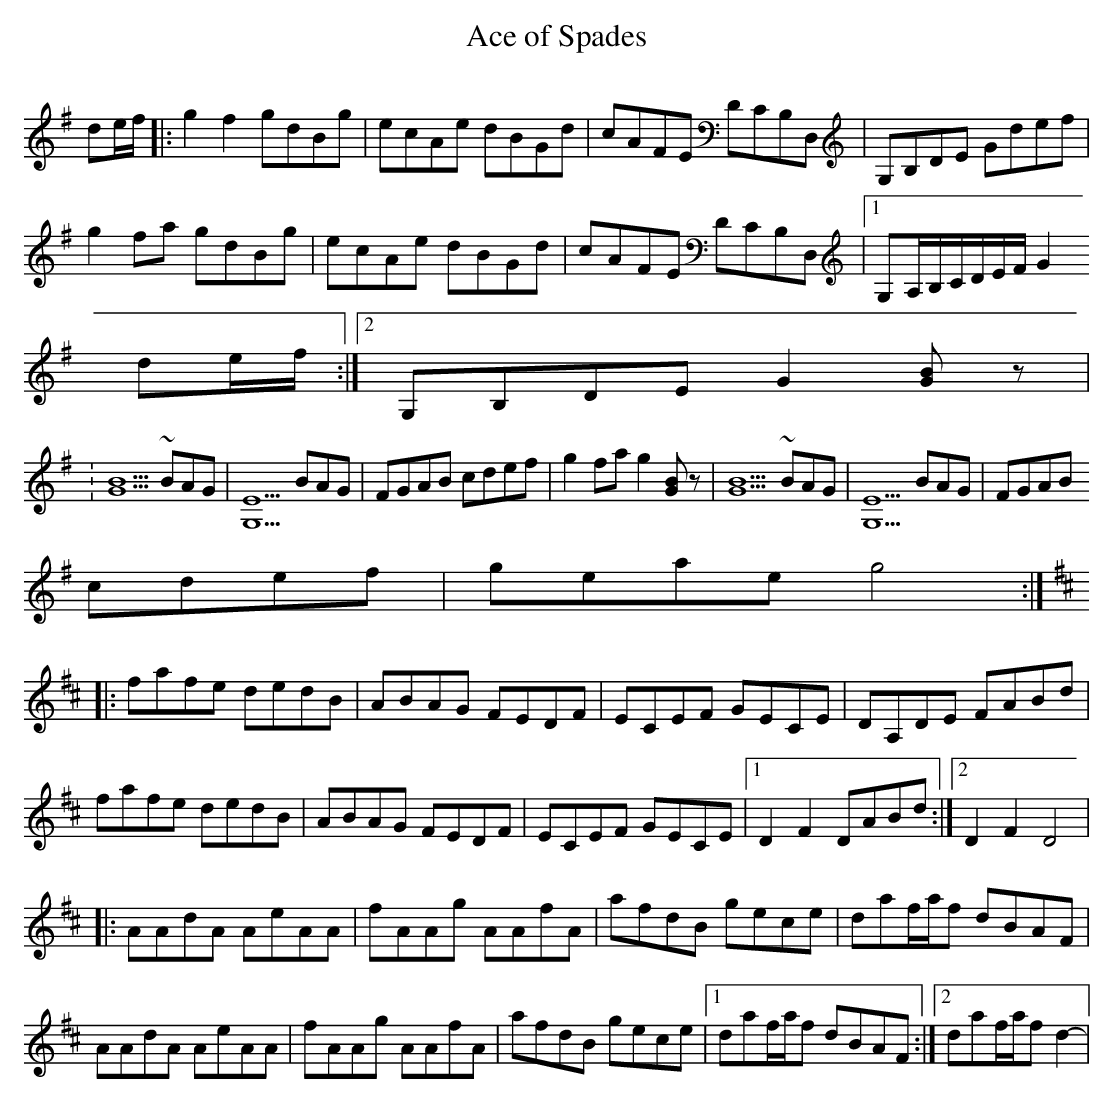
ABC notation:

X:1
T: Ace of Spades
Q:350
M:4/4]
K:G
de/2f/2|:g2f2 gdBg|ecAe dBGd|cAFE DCB,D,|G,B,DE Gdef|
g2fa gdBg|ecAe dBGd|cAFE DCB,D,|1G,A,/2B,/2/2C/2D/2E/2F/2 G2
de/2f/2:|2G,B,DE G2[BG]z|
:[B5G5]~BAG|[E5G,5]BAG|FGAB cdef|g2fa g2[BG]z|[B5G5]~BAG|[E5G,5]BAG|FGAB
cdef|geae g4:|
K:D
|:fafe dedB|ABAG FEDF|ECEF GECE|DA,DE FABd|
fafe dedB|ABAG FEDF|ECEF GECE|1D2F2 DABd:|2D2F2 D4|
|:AAdA AeAA | fAAg AAfA | afdB gece | daf/2a/2f dBAF |
 AAdA AeAA | fAAg AAfA |afdB gece |1 daf/2a/2f dBAF:|2 daf/2a/2f d2-|
